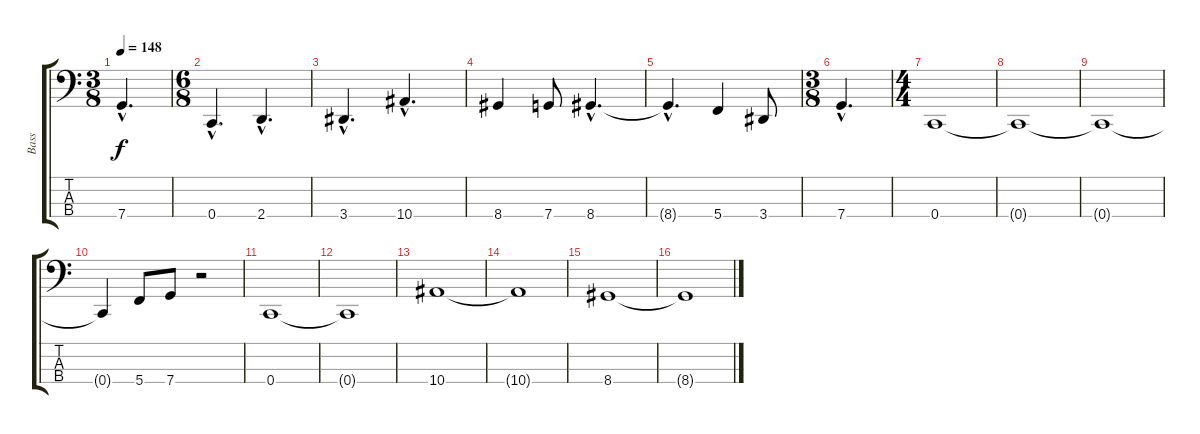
\track ("Bass" "Bass") {instrument electricbasspick}
\staff {score tabs}
\tuning (F2 C2 G1 C1) {hide}
\ts (3 8)
\tempo 148
\clef f4
\ks c
7.4{hac}.4{d dy f} |
\ts (6 8)
0.4{hac}.4{d} 2.4{hac}.4{d} |
3.4{hac}.4{d} 10.4{hac}.4{d} |
8.4.4 7.4.8 8.4{hac}.4{d} |
8.4{hac t}.4{d} 5.4.4 3.4.8 |
\ts (3 8)
7.4{hac}.4{d} |
\ts (4 4)
0.4.1 |
0.4{t}.1 |
0.4{t}.1 |
0.4{t}.4 5.4.8 7.4.8 r.2 |
0.4.1 |
0.4{t}.1 |
10.4.1 |
10.4{t}.1 |
8.4.1 |
8.4{t}.1
